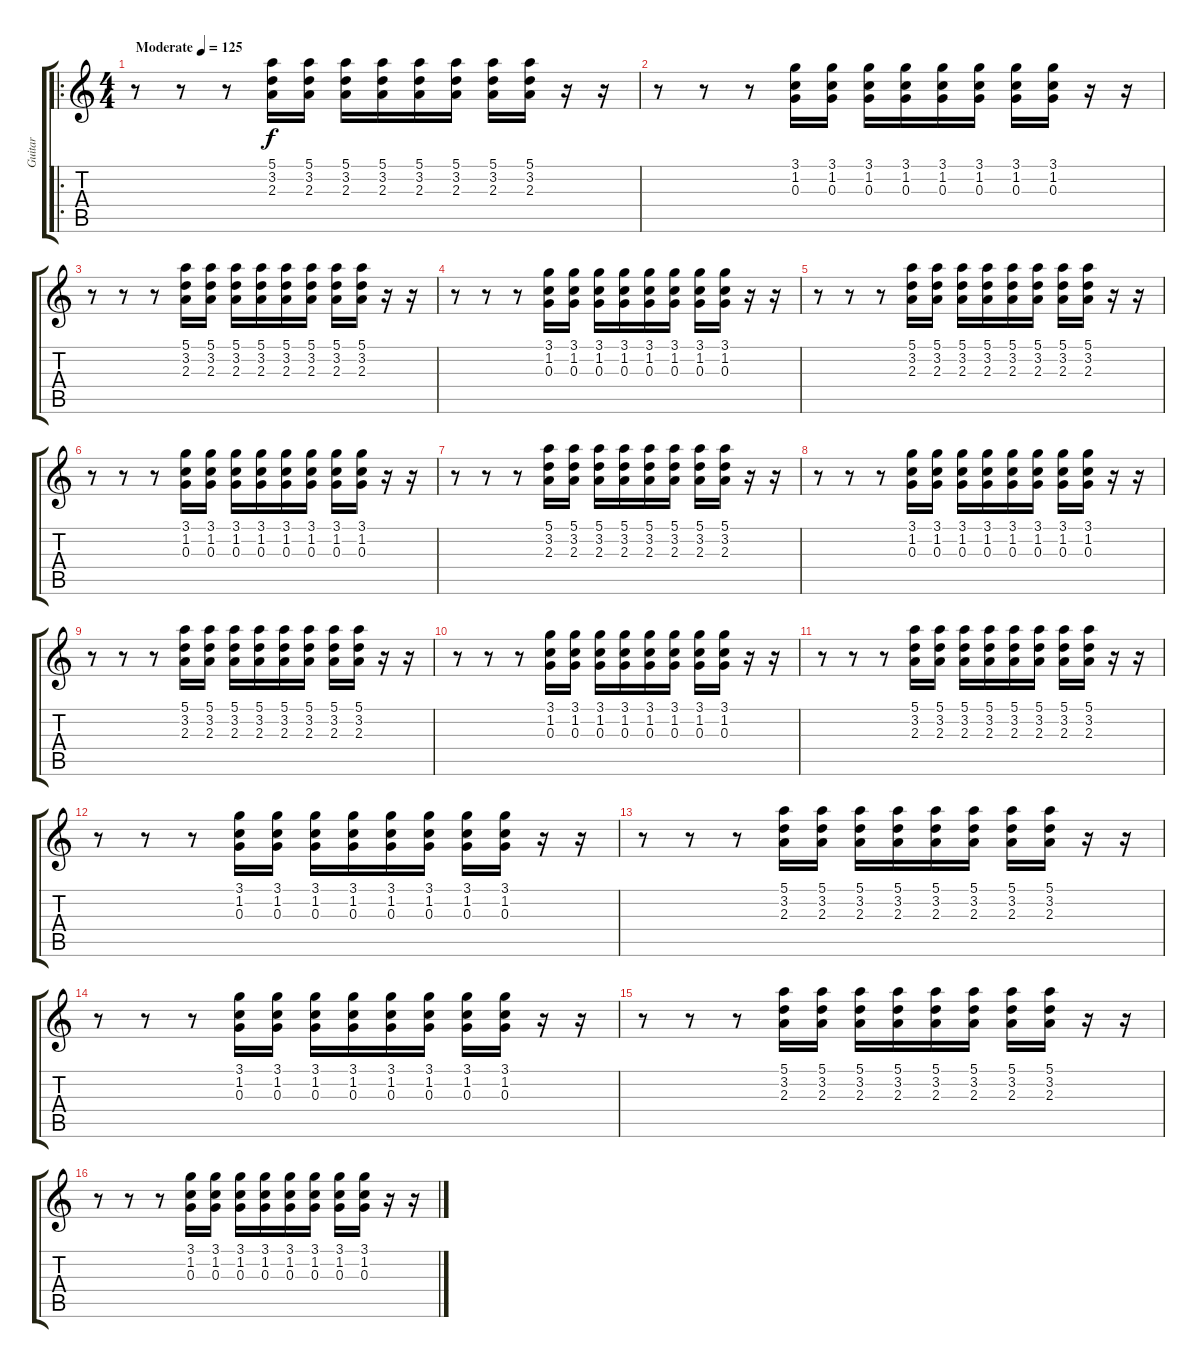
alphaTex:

\track ("Guitar" "Guitar") {instrument electricguitarjazz}
\staff {score tabs}
\tuning (E4 B3 G3 D3 A2 D2) {hide}
\ro
\ts (4 4)
\tempo (125 "Moderate")
\clef g2
\ks c
r.8{dy f instrument electricguitarjazz} r.8 r.8 (5.1 3.2 2.3).16 (5.1 3.2 2.3).16 (5.1 3.2 2.3).16 (5.1 3.2 2.3).16 (5.1 3.2 2.3).16 (5.1 3.2 2.3).16 (5.1 3.2 2.3).16 (5.1 3.2 2.3).16 r.16 r.16 |
r.8 r.8 r.8 (3.1 1.2 0.3).16 (3.1 1.2 0.3).16 (3.1 1.2 0.3).16 (3.1 1.2 0.3).16 (3.1 1.2 0.3).16 (3.1 1.2 0.3).16 (3.1 1.2 0.3).16 (3.1 1.2 0.3).16 r.16 r.16 |
r.8 r.8 r.8 (5.1 3.2 2.3).16 (5.1 3.2 2.3).16 (5.1 3.2 2.3).16 (5.1 3.2 2.3).16 (5.1 3.2 2.3).16 (5.1 3.2 2.3).16 (5.1 3.2 2.3).16 (5.1 3.2 2.3).16 r.16 r.16 |
r.8 r.8 r.8 (3.1 1.2 0.3).16 (3.1 1.2 0.3).16 (3.1 1.2 0.3).16 (3.1 1.2 0.3).16 (3.1 1.2 0.3).16 (3.1 1.2 0.3).16 (3.1 1.2 0.3).16 (3.1 1.2 0.3).16 r.16 r.16 |
r.8 r.8 r.8 (5.1 3.2 2.3).16 (5.1 3.2 2.3).16 (5.1 3.2 2.3).16 (5.1 3.2 2.3).16 (5.1 3.2 2.3).16 (5.1 3.2 2.3).16 (5.1 3.2 2.3).16 (5.1 3.2 2.3).16 r.16 r.16 |
r.8 r.8 r.8 (3.1 1.2 0.3).16 (3.1 1.2 0.3).16 (3.1 1.2 0.3).16 (3.1 1.2 0.3).16 (3.1 1.2 0.3).16 (3.1 1.2 0.3).16 (3.1 1.2 0.3).16 (3.1 1.2 0.3).16 r.16 r.16 |
r.8 r.8 r.8 (5.1 3.2 2.3).16 (5.1 3.2 2.3).16 (5.1 3.2 2.3).16 (5.1 3.2 2.3).16 (5.1 3.2 2.3).16 (5.1 3.2 2.3).16 (5.1 3.2 2.3).16 (5.1 3.2 2.3).16 r.16 r.16 |
r.8 r.8 r.8 (3.1 1.2 0.3).16 (3.1 1.2 0.3).16 (3.1 1.2 0.3).16 (3.1 1.2 0.3).16 (3.1 1.2 0.3).16 (3.1 1.2 0.3).16 (3.1 1.2 0.3).16 (3.1 1.2 0.3).16 r.16 r.16 |
r.8 r.8 r.8 (5.1 3.2 2.3).16 (5.1 3.2 2.3).16 (5.1 3.2 2.3).16 (5.1 3.2 2.3).16 (5.1 3.2 2.3).16 (5.1 3.2 2.3).16 (5.1 3.2 2.3).16 (5.1 3.2 2.3).16 r.16 r.16 |
r.8 r.8 r.8 (3.1 1.2 0.3).16 (3.1 1.2 0.3).16 (3.1 1.2 0.3).16 (3.1 1.2 0.3).16 (3.1 1.2 0.3).16 (3.1 1.2 0.3).16 (3.1 1.2 0.3).16 (3.1 1.2 0.3).16 r.16 r.16 |
r.8 r.8 r.8 (5.1 3.2 2.3).16 (5.1 3.2 2.3).16 (5.1 3.2 2.3).16 (5.1 3.2 2.3).16 (5.1 3.2 2.3).16 (5.1 3.2 2.3).16 (5.1 3.2 2.3).16 (5.1 3.2 2.3).16 r.16 r.16 |
r.8 r.8 r.8 (3.1 1.2 0.3).16 (3.1 1.2 0.3).16 (3.1 1.2 0.3).16 (3.1 1.2 0.3).16 (3.1 1.2 0.3).16 (3.1 1.2 0.3).16 (3.1 1.2 0.3).16 (3.1 1.2 0.3).16 r.16 r.16 |
r.8 r.8 r.8 (5.1 3.2 2.3).16 (5.1 3.2 2.3).16 (5.1 3.2 2.3).16 (5.1 3.2 2.3).16 (5.1 3.2 2.3).16 (5.1 3.2 2.3).16 (5.1 3.2 2.3).16 (5.1 3.2 2.3).16 r.16 r.16 |
r.8 r.8 r.8 (3.1 1.2 0.3).16 (3.1 1.2 0.3).16 (3.1 1.2 0.3).16 (3.1 1.2 0.3).16 (3.1 1.2 0.3).16 (3.1 1.2 0.3).16 (3.1 1.2 0.3).16 (3.1 1.2 0.3).16 r.16 r.16 |
r.8 r.8 r.8 (5.1 3.2 2.3).16 (5.1 3.2 2.3).16 (5.1 3.2 2.3).16 (5.1 3.2 2.3).16 (5.1 3.2 2.3).16 (5.1 3.2 2.3).16 (5.1 3.2 2.3).16 (5.1 3.2 2.3).16 r.16 r.16 |
r.8 r.8 r.8 (3.1 1.2 0.3).16 (3.1 1.2 0.3).16 (3.1 1.2 0.3).16 (3.1 1.2 0.3).16 (3.1 1.2 0.3).16 (3.1 1.2 0.3).16 (3.1 1.2 0.3).16 (3.1 1.2 0.3).16 r.16 r.16
